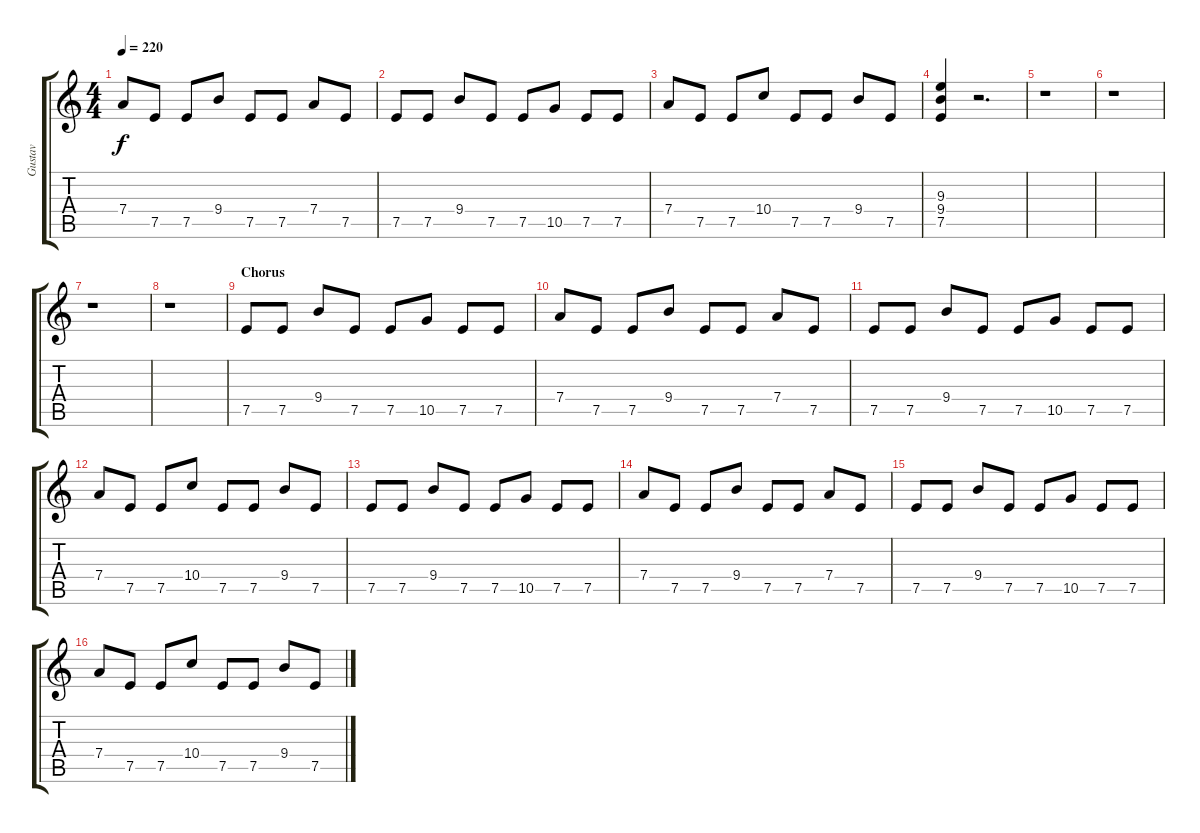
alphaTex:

\track ("Gustav" "Gustav") {instrument distortionguitar}
\staff {score tabs}
\tuning (E4 B3 G3 D3 A2 E2) {hide}
\ts (4 4)
\tempo 220
\clef g2
\ks c
7.4.8{dy f} 7.5.8 7.5.8 9.4.8 7.5.8 7.5.8 7.4.8 7.5.8 |
7.5.8 7.5.8 9.4.8 7.5.8 7.5.8 10.5.8 7.5.8 7.5.8 |
7.4.8 7.5.8 7.5.8 10.4.8 7.5.8 7.5.8 9.4.8 7.5.8 |
(9.3 9.4 7.5).4 r.2{d} |
r.1 |
r.1 |
r.1 |
r.1 |
\section ("" "Chorus")
7.5.8 7.5.8 9.4.8 7.5.8 7.5.8 10.5.8 7.5.8 7.5.8 |
7.4.8 7.5.8 7.5.8 9.4.8 7.5.8 7.5.8 7.4.8 7.5.8 |
7.5.8 7.5.8 9.4.8 7.5.8 7.5.8 10.5.8 7.5.8 7.5.8 |
7.4.8 7.5.8 7.5.8 10.4.8 7.5.8 7.5.8 9.4.8 7.5.8 |
7.5.8 7.5.8 9.4.8 7.5.8 7.5.8 10.5.8 7.5.8 7.5.8 |
7.4.8 7.5.8 7.5.8 9.4.8 7.5.8 7.5.8 7.4.8 7.5.8 |
7.5.8 7.5.8 9.4.8 7.5.8 7.5.8 10.5.8 7.5.8 7.5.8 |
7.4.8 7.5.8 7.5.8 10.4.8 7.5.8 7.5.8 9.4.8 7.5.8
